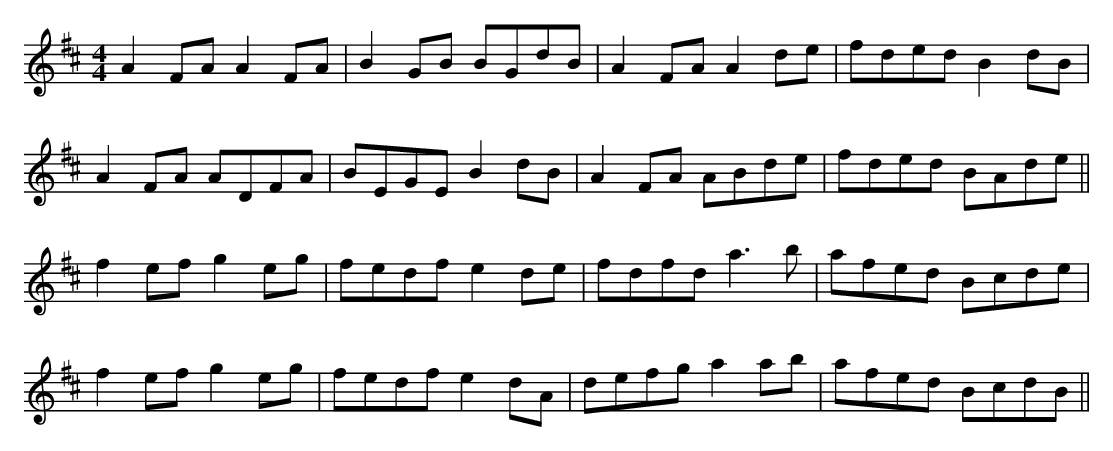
X:1
M:4/4
K:D
A2FA A2FA|B2GB BGdB|A2FA A2de|fded B2dB|
A2FA ADFA|BEGE B2dB|A2FA ABde|fded BAde||
f2ef g2eg|fedf e2de|fdfd a3b|afed Bcde|
f2ef g2eg|fedf e2dA|defg a2ab|afed BcdB||
